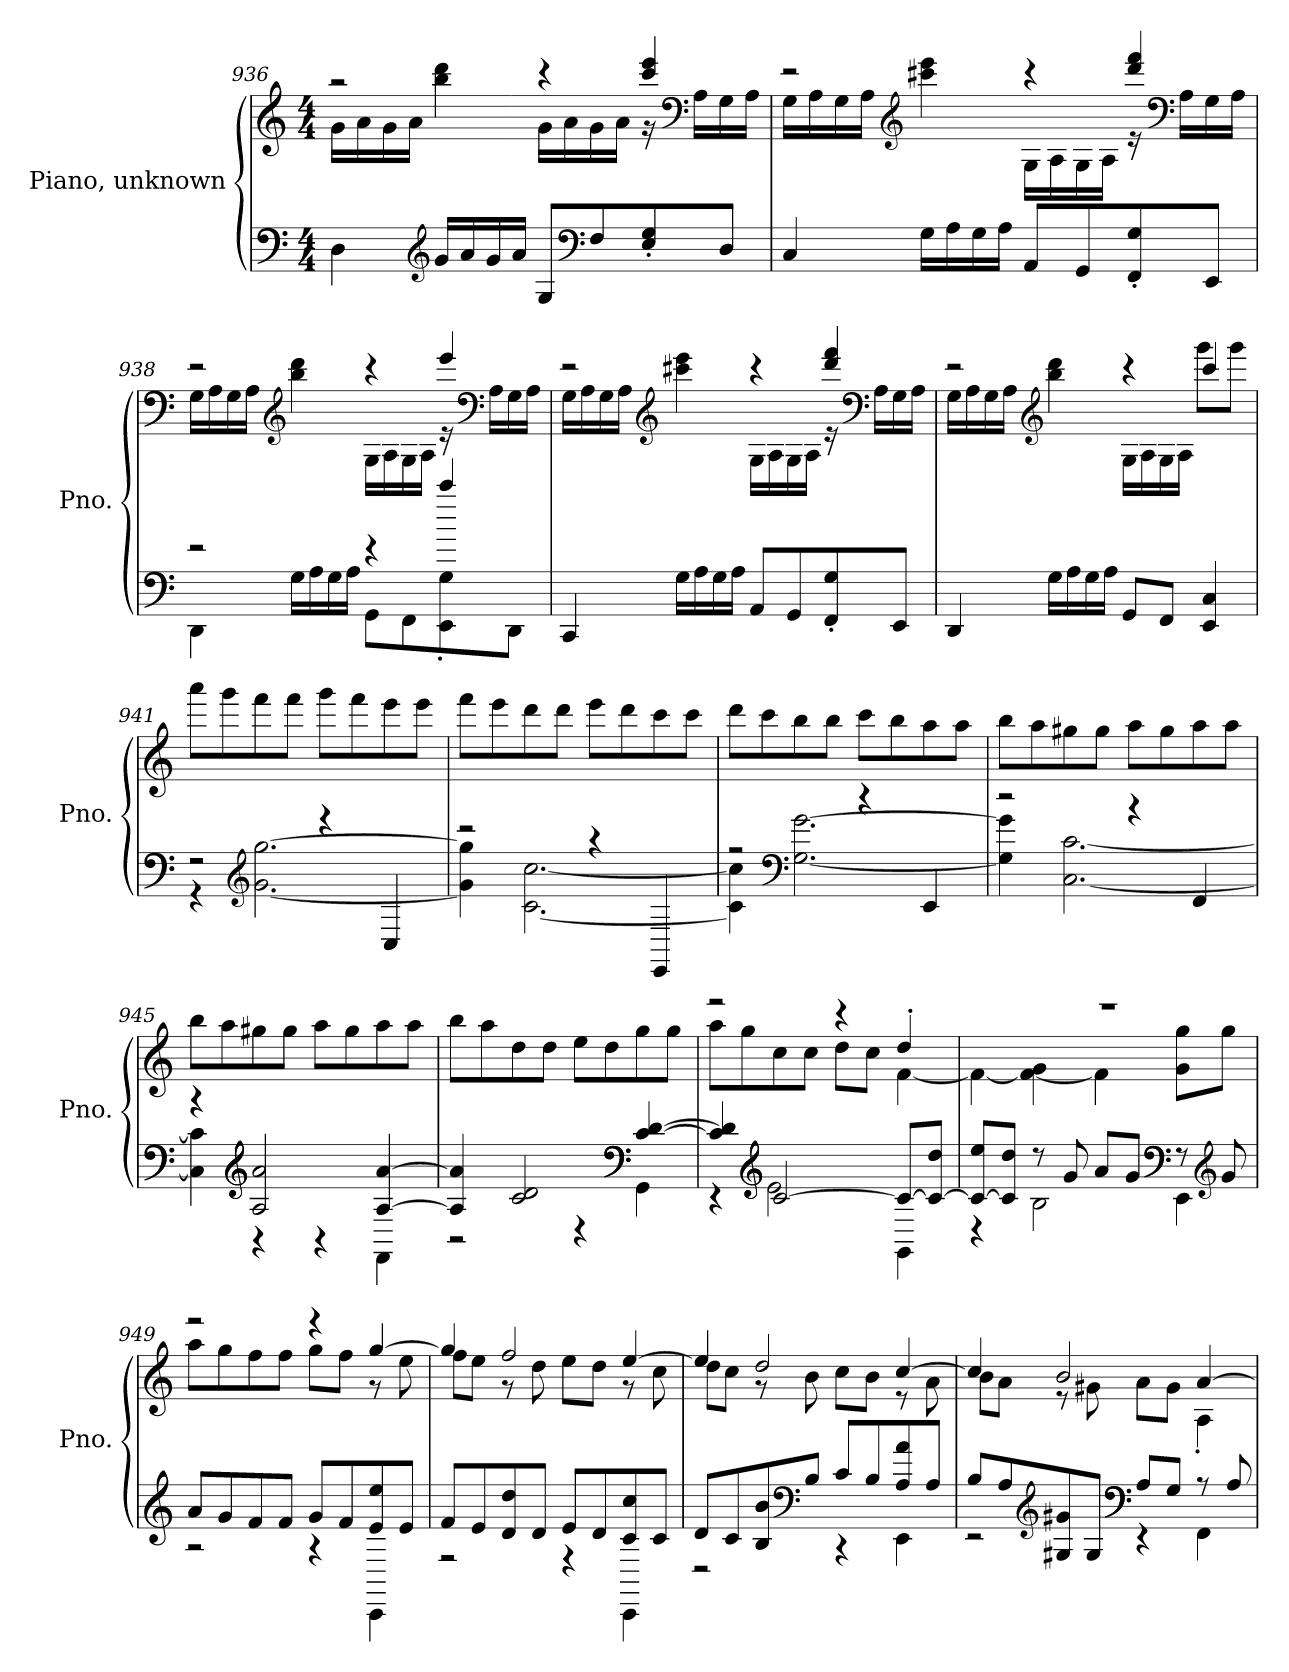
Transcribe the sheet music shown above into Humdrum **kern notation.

**kern	**kern
*part1	*part1
*staff2	*staff1
*I"Piano, unknown	*
*I'Pno.	*
*clefF4	*clefG2
*k[]	*k[]
*M4/4	*M4/4
=936	=936
*	*^
4D\	2r	16g\LL
.	.	16a\
.	.	16g\
.	.	16a\JJ
*clefG2	*	*
16g/LL	.	4bb\ 4ddd\
16a/	.	.
16g/	.	.
16a/JJ	.	.
8G/L	4r	16g\LL
.	.	16a\
*clefF4	*	*
8F/	.	16g\
.	.	16a\JJ
8E/' 8G/'	4ccc/ 4eee/	16r
*	*clefF4	*
.	.	16A\LL
8D/J	.	16G\
.	.	16A\JJ
!!LO:LB:g=z	!!
=937	=937	=937
4C/	2r	16G\LL
.	.	16A\
.	.	16G\
.	.	16A\JJ
*	*clefG2	*
16G\LL	.	4ccc#X\ 4eee\
16A\	.	.
16G\	.	.
16A\JJ	.	.
8AA/L	4r	16G\LL
.	.	16A\
8GG/	.	16G\
.	.	16A\JJ
8FF/' 8G/'	4ddd/ 4fff/	16r
*	*clefF4	*
.	.	16A\LL
8EE/J	.	16G\
.	.	16A\JJ
=938	=938	=938
*^	*	*
2r	4DD\	2r	16G\LL
.	.	.	16A\
.	.	.	16G\
.	.	.	16A\JJ
*	*	*clefG2	*
.	16G\LL	.	4bb\ 4ddd\
.	16A\	.	.
.	16G\	.	.
.	16A\JJ	.	.
4r	8GG\L	4r	16G\LL
.	.	.	16A\
.	8FF\	.	16G\
.	.	.	16A\JJ
4ccc/	8EE\' 8G\'	4eee/	16r
*	*	*clefF4	*
.	.	.	16A\LL
.	8DD\J	.	16G\
.	.	.	16A\JJ
*v	*v	*	*
!!LO:LB:g=z	!!
=939	=939	=939
4CC/	2r	16G\LL
.	.	16A\
.	.	16G\
.	.	16A\JJ
*	*clefG2	*
16G\LL	.	4ccc#X\ 4eee\
16A\	.	.
16G\	.	.
16A\JJ	.	.
8AA/L	4r	16G\LL
.	.	16A\
8GG/	.	16G\
.	.	16A\JJ
8FF/' 8G/'	4ddd/ 4fff/	16r
*	*clefF4	*
.	.	16A\LL
8EE/J	.	16G\
.	.	16A\JJ
=940	=940	=940
4DD/	2r	16G\LL
.	.	16A\
.	.	16G\
.	.	16A\JJ
*	*clefG2	*
16G\LL	.	4bb\ 4ddd\
16A\	.	.
16G\	.	.
16A\JJ	.	.
8GG/L	4r	16G\LL
.	.	16A\
8FF/J	.	16G\
.	.	16A\JJ
4EE/ 4C/	4ccc/	8ggg\L
.	.	8ggg\J
*	*v	*v
!!LO:LB:g=z
=941	=941
*^	*
2r	4r	8aaa\L
.	.	8ggg\
*clefG2	*	*
.	[2.g\ [2.gg\	8fff\
.	.	8fff\J
4r	.	8ggg\L
.	.	8fff\
4C/	.	8eee\
.	.	8eee\J
=942	=942	=942
2r	4g\] 4gg\]	8fff\L
.	.	8eee\
.	[2.c\ [2.cc\	8ddd\
.	.	8ddd\J
4r	.	8eee\L
.	.	8ddd\
4EE/	.	8ccc\
.	.	8ccc\J
=943	=943	=943
2r	4c\] 4cc\]	8ddd\L
.	.	8ccc\
*clefF4	*	*
.	[2.G\ [2.g\	8bb\
.	.	8bb\J
4r	.	8ccc\L
.	.	8bb\
4EE/	.	8aa\
.	.	8aa\J
=944	=944	=944
2r	4G\] 4g\]	8bb\L
.	.	8aa\
.	[2.C\ [2.c\	8gg#X\
.	.	8gg#\J
4r	.	8aa\L
.	.	8gg#\
4FF/	.	8aa\
.	.	8aa\J
!!LO:LB:g=z
=945	=945	=945
4r	4C\] 4c\]	8bb\L
.	.	8aa\
*clefG2	*	*
2A/ 2a/	4r	8gg#X\
.	.	8gg#\J
.	4r	8aa\L
.	.	8gg#\
[4A/ [4a/	4FF\	8aa\
.	.	8aa\J
=946	=946	=946
4A/] 4a/]	2r	8bb\L
.	.	8aa\
2c/ 2d/	.	8dd\
.	.	8dd\J
.	4r	8ee\L
.	.	8dd\
*clefF4	*	*
[4c/ [4d/	4GG\	8gg\
.	.	8gg\J
=947	=947	=947
*	*	*^
4c/] 4d/]	4r	2r	8aa\L
.	.	.	8gg\
*clefG2	*	*	*
[2c/	2e\	.	8cc\
.	.	.	8cc\J
.	.	4r	8dd\L
.	.	.	8cc\J
8c/L_	4GG\	4dd'/	[4f\
8c/_ 8dd/J	.	.	.
=948	=948	=948	=948
8c/_ 8ee/L	4r	1r	4f\_
8c/] 8dd/J	.	.	.
8r	2B\	.	4f\_ 4g\
8g/	.	.	.
8a/L	.	.	4f\]
8g/J	.	.	.
*clefF4	*	*	*
8r	4EE\	.	8g\ 8gg\L
*clefG2	*	*	*
8g/	.	.	8gg\J
!!LO:PB:g=z	!!
=949	=949	=949	=949
8a/L	2r	2r	8aa\L
8g/	.	.	8gg\
8f/	.	.	8ff\
8f/J	.	.	8ff\J
8g/L	4r	4r	8gg\L
8f/	.	.	8ff\J
8e/ 8ee/	4CC\	[4gg/	8r
8e/J	.	.	8ee\
=950	=950	=950	=950
8f/L	2r	4gg/]	8ff\L
8e/	.	.	8ee\J
8d/ 8dd/	.	2ff/	8r
8d/J	.	.	8dd\
8e/L	4r	.	8ee\L
8d/	.	.	8dd\J
8c/ 8cc/	4CC\	[4ee/	8r
8c/J	.	.	8cc\
=951	=951	=951	=951
8d/L	2r	4ee/]	8dd\L
8c/	.	.	8cc\J
8B/ 8b/	.	2dd/	8r
*clefF4	*	*	*
8B/J	.	.	8b\
8c/L	4r	.	8cc\L
8B/	.	.	8b\J
8A/ 8a/	4EE\	[4cc/	8r
8A/J	.	.	8a\
=952	=952	=952	=952
8B/L	2r	4cc/]	8b\L
8A/	.	.	8a\J
*clefG2	*	*	*
8G#X/ 8g#X/	.	2b/	8r
8G#/J	.	.	8g#X\
*clefF4	*	*	*
8A/L	4r	.	8a\L
8G#/J	.	.	8g#\J
8r	4FF\	[4a/	4A'\
8A/	.	.	.
*v	*v	*	*
*	*v	*v
=	=
*-	*-
